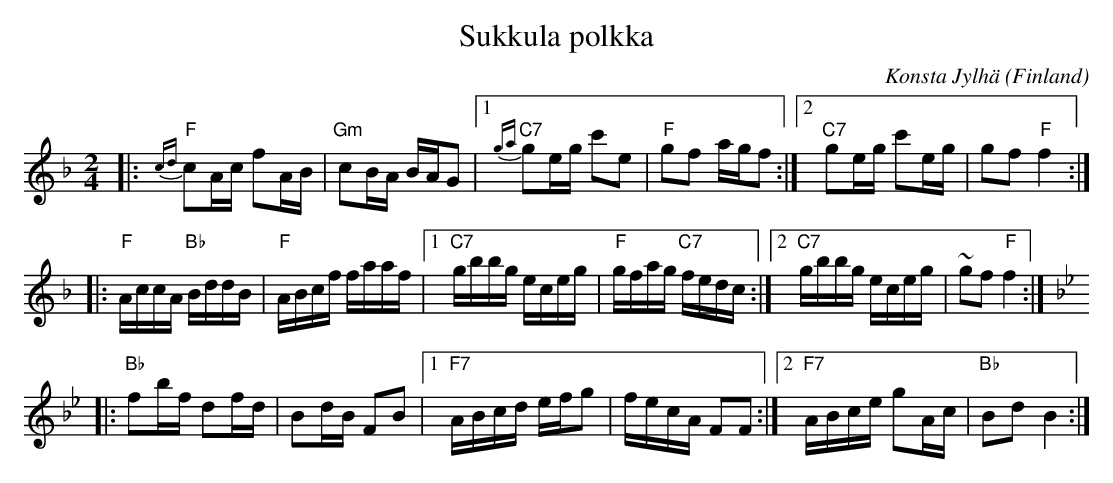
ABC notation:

X:1
T: Sukkula polkka
C: Konsta Jylh\"a
O: Finland
M: 2/4
L: 1/16
K: F
|: "F"{cd}c2Ac f2AB | "Gm"c2BA BAG2 |1 "C7"{ga}g2eg c'2e2 | "F"g2f2 agf2 \
                                   :|2 "C7"g2eg c'2eg | g2f2 "F"f4 :|
|: "F"AccA "Bb"BddB | "F"ABcf faaf |1 "C7"gbbg eceg | "F"gfag "C7"fedc \
                                  :|2 "C7"gbbg eceg | ~g2f2 "F"f4  :| [K:Bb]
|: "Bb"f2bf d2fd | B2dB F2B2 |1 "F7"ABcd efg2 | fecA F2F2 \
                            :|2 "F7"ABce g2Ac | "Bb"B2d2 B4 :|
